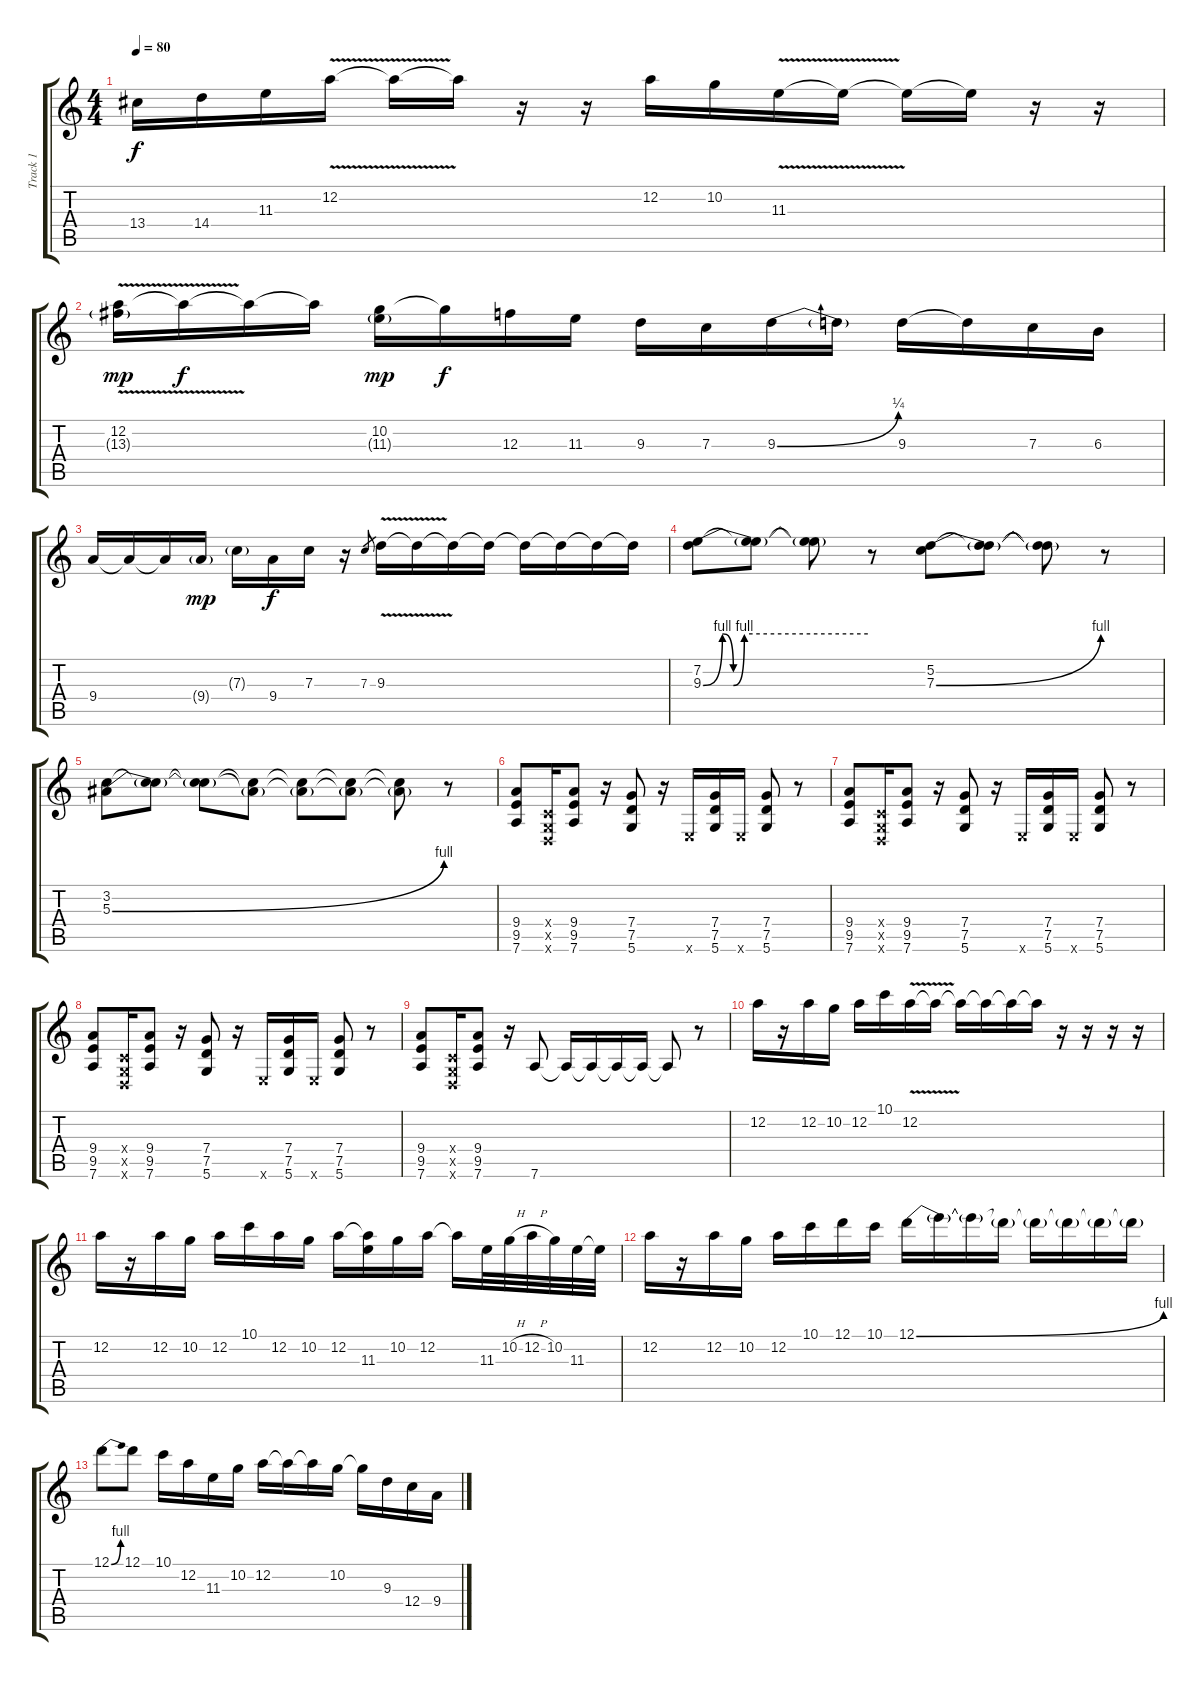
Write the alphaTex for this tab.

\track ("Track 1" "Track 1") {instrument electricguitarmuted}
\staff {score tabs}
\tuning (D4 A3 F3 C3 G2 D2) {hide}
\ts (4 4)
\tempo 80
\clef g2
\ks c
13.4.16{dy f} 14.4.16 11.3.16 12.2{v}.16 12.2{t}.16 12.2{t}.16 r.16 r.16 12.2.16 10.2.16 11.3{v}.16 11.3{t}.16 11.3{t}.16 11.3{t}.16 r.16 r.16 |
(12.2{v} 13.3{g}).16{dy mp} 12.2{t}.16{dy f} 12.2{t}.16 12.2{t}.16 (10.2 11.3{g}).16{dy mp} 10.2{t}.16{dy f} 12.3.16 11.3.16 9.3.16 7.3.16 9.3{be (bend 0 0 60 1)}.16 9.3{t}.16 9.3.16 9.3{t}.16 7.3.16 6.3.16 |
9.4.16 9.4{t}.16 9.4{t}.16 9.4{g}.16{dy mp} 7.3{g}.16 9.4.16{dy f} 7.3.16 r.16 7.3.8{gr} 9.3{v}.16 9.3{t}.16 9.3{t}.16 9.3{t}.16 9.3{t}.16 9.3{t}.16 9.3{t}.16 9.3{t}.16 |
(7.2 9.3{be (custom 0 0 7 4 11 0 15 4 60 4)}).8 (7.2{t} 9.3{t}).8 (7.2{t} 9.3{t}).8 r.8 (5.2 7.3{be (bend 0 0 60 4)}).8 (5.2{t} 7.3{t}).8 (5.2{t} 7.3{t}).8 r.8 |
(3.2 5.3{be (bend 0 0 60 4)}).8 (3.2{t} 5.3{t}).8 (3.2{t} 5.3{t}).8 (3.2{t} 5.3{t}).8 (3.2{t} 5.3{t}).8 (3.2{t} 5.3{t}).8 (3.2{t} 5.3{t}).8 r.8 |
(9.4 9.5 7.6).8 (0.4{x} 0.5{x} 0.6{x}).16 (9.4 9.5 7.6).8 r.16 (7.4 7.5 5.6).8 r.16 2.6{x}.16 (7.4 7.5 5.6).16 2.6{x}.16 (7.4 7.5 5.6).8 r.8 |
(9.4 9.5 7.6).8 (0.4{x} 0.5{x} 0.6{x}).16 (9.4 9.5 7.6).8 r.16 (7.4 7.5 5.6).8 r.16 2.6{x}.16 (7.4 7.5 5.6).16 2.6{x}.16 (7.4 7.5 5.6).8 r.8 |
(9.4 9.5 7.6).8 (0.4{x} 0.5{x} 0.6{x}).16 (9.4 9.5 7.6).8 r.16 (7.4 7.5 5.6).8 r.16 2.6{x}.16 (7.4 7.5 5.6).16 2.6{x}.16 (7.4 7.5 5.6).8 r.8 |
(9.4 9.5 7.6).8 (0.4{x} 0.5{x} 0.6{x}).16 (9.4 9.5 7.6).8 r.16 7.6.8 7.6{t}.16 7.6{t}.16 7.6{t}.16 7.6{t}.16 7.6{t}.8 r.8 |
12.2.16 r.16 12.2.16 10.2.16 12.2.16 10.1.16 12.2{v}.16 12.2{t}.16 12.2{t}.16 12.2{t}.16 12.2{t}.16 12.2{t}.16 r.16 r.16 r.16 r.16 |
12.2.16 r.16 12.2.16 10.2.16 12.2.16 10.1.16 12.2.16 10.2.16 12.2.16 (12.2{t} 11.3).16 10.2.16 12.2.16 12.2{t}.16 11.3.32 10.2{h}.32 12.2{h}.32 10.2.32 11.3.32 11.3{t}.32 |
12.2.16 r.16 12.2.16 10.2.16 12.2.16 10.1.16 12.1.16 10.1.16 12.1{be (bend 0 0 60 4)}.16 12.1{t}.16 12.1{t}.16 12.1{t}.16 12.1{t}.16 12.1{t}.16 12.1{t}.16 12.1{t}.16 |
12.1{be (bend 0 0 60 4)}.8 12.1.8 10.1.16 12.2.16 11.3.16 10.2.16 12.2.16 12.2{t}.16 12.2{t}.16 10.2.16 10.2{t}.16 9.3.16 12.4.16 9.4.16
